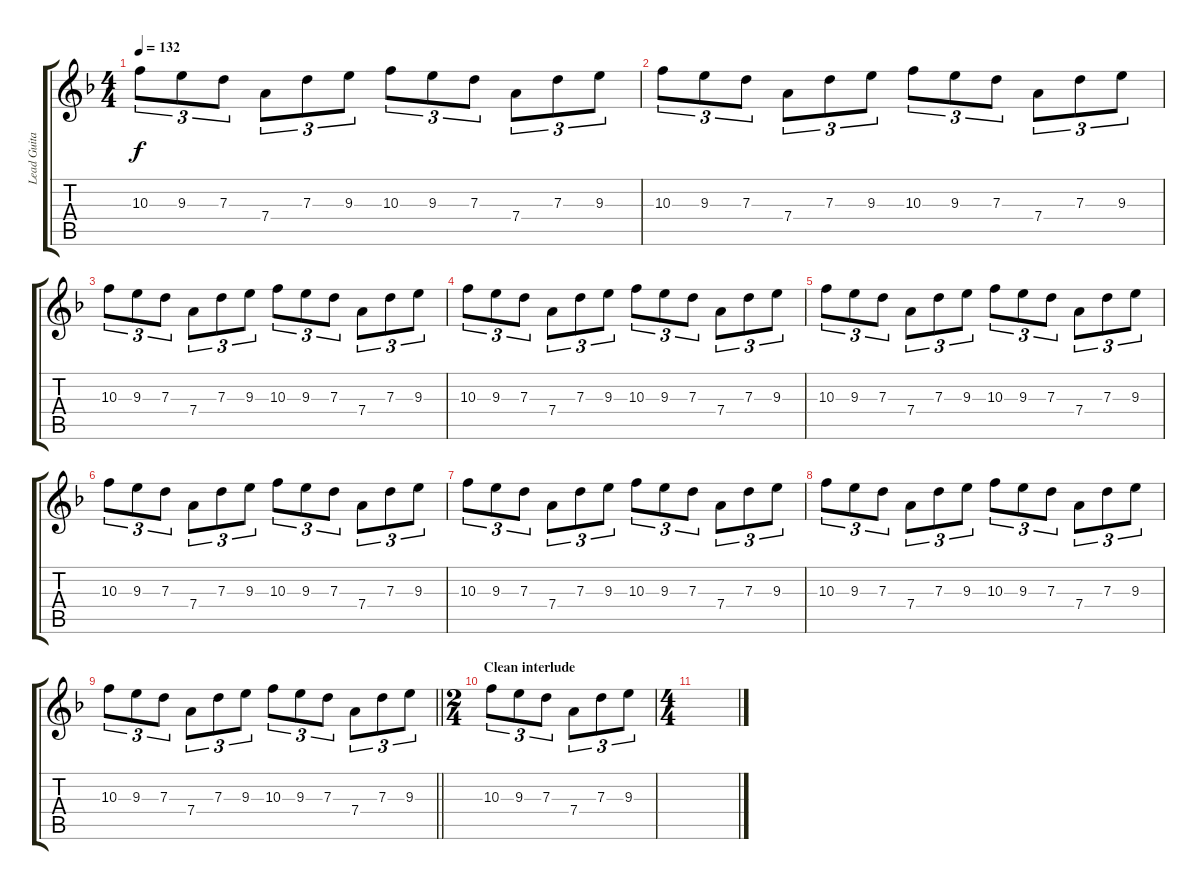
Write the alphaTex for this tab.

\track ("Lead Guitar" "Lead Guita") {instrument distortionguitar}
\staff {score tabs}
\tuning (E4 B3 G3 D3 A2 D2) {hide}
\ts (4 4)
\tempo 132
\clef g2
\ks dminor
10.3.8{tu (3 2) dy f} 9.3.8{tu (3 2)} 7.3.8{tu (3 2)} 7.4.8{tu (3 2)} 7.3.8{tu (3 2)} 9.3.8{tu (3 2)} 10.3.8{tu (3 2)} 9.3.8{tu (3 2)} 7.3.8{tu (3 2)} 7.4.8{tu (3 2)} 7.3.8{tu (3 2)} 9.3.8{tu (3 2)} |
10.3.8{tu (3 2) balance 2} 9.3.8{tu (3 2)} 7.3.8{tu (3 2)} 7.4.8{tu (3 2)} 7.3.8{tu (3 2)} 9.3.8{tu (3 2)} 10.3.8{tu (3 2)} 9.3.8{tu (3 2)} 7.3.8{tu (3 2)} 7.4.8{tu (3 2)} 7.3.8{tu (3 2)} 9.3.8{tu (3 2)} |
10.3.8{tu (3 2)} 9.3.8{tu (3 2)} 7.3.8{tu (3 2)} 7.4.8{tu (3 2)} 7.3.8{tu (3 2)} 9.3.8{tu (3 2)} 10.3.8{tu (3 2)} 9.3.8{tu (3 2)} 7.3.8{tu (3 2)} 7.4.8{tu (3 2)} 7.3.8{tu (3 2)} 9.3.8{tu (3 2)} |
10.3.8{tu (3 2)} 9.3.8{tu (3 2)} 7.3.8{tu (3 2)} 7.4.8{tu (3 2)} 7.3.8{tu (3 2)} 9.3.8{tu (3 2)} 10.3.8{tu (3 2)} 9.3.8{tu (3 2)} 7.3.8{tu (3 2)} 7.4.8{tu (3 2)} 7.3.8{tu (3 2)} 9.3.8{tu (3 2)} |
10.3.8{tu (3 2)} 9.3.8{tu (3 2)} 7.3.8{tu (3 2)} 7.4.8{tu (3 2)} 7.3.8{tu (3 2)} 9.3.8{tu (3 2)} 10.3.8{tu (3 2)} 9.3.8{tu (3 2)} 7.3.8{tu (3 2)} 7.4.8{tu (3 2)} 7.3.8{tu (3 2)} 9.3.8{tu (3 2)} |
10.3.8{tu (3 2) balance 14} 9.3.8{tu (3 2)} 7.3.8{tu (3 2)} 7.4.8{tu (3 2)} 7.3.8{tu (3 2)} 9.3.8{tu (3 2)} 10.3.8{tu (3 2)} 9.3.8{tu (3 2)} 7.3.8{tu (3 2)} 7.4.8{tu (3 2)} 7.3.8{tu (3 2)} 9.3.8{tu (3 2)} |
10.3.8{tu (3 2)} 9.3.8{tu (3 2)} 7.3.8{tu (3 2)} 7.4.8{tu (3 2)} 7.3.8{tu (3 2)} 9.3.8{tu (3 2)} 10.3.8{tu (3 2)} 9.3.8{tu (3 2)} 7.3.8{tu (3 2)} 7.4.8{tu (3 2)} 7.3.8{tu (3 2)} 9.3.8{tu (3 2)} |
10.3.8{tu (3 2)} 9.3.8{tu (3 2)} 7.3.8{tu (3 2)} 7.4.8{tu (3 2)} 7.3.8{tu (3 2)} 9.3.8{tu (3 2)} 10.3.8{tu (3 2)} 9.3.8{tu (3 2)} 7.3.8{tu (3 2)} 7.4.8{tu (3 2)} 7.3.8{tu (3 2)} 9.3.8{tu (3 2)} |
\barLineRight lightlight
10.3.8{tu (3 2)} 9.3.8{tu (3 2)} 7.3.8{tu (3 2)} 7.4.8{tu (3 2)} 7.3.8{tu (3 2)} 9.3.8{tu (3 2)} 10.3.8{tu (3 2)} 9.3.8{tu (3 2)} 7.3.8{tu (3 2)} 7.4.8{tu (3 2)} 7.3.8{tu (3 2)} 9.3.8{tu (3 2)} |
\ts (2 4)
\section ("" "Clean interlude")
10.3.8{tu (3 2)} 9.3.8{tu (3 2)} 7.3.8{tu (3 2)} 7.4.8{tu (3 2)} 7.3.8{tu (3 2)} 9.3.8{tu (3 2)} |
\ts (4 4)
